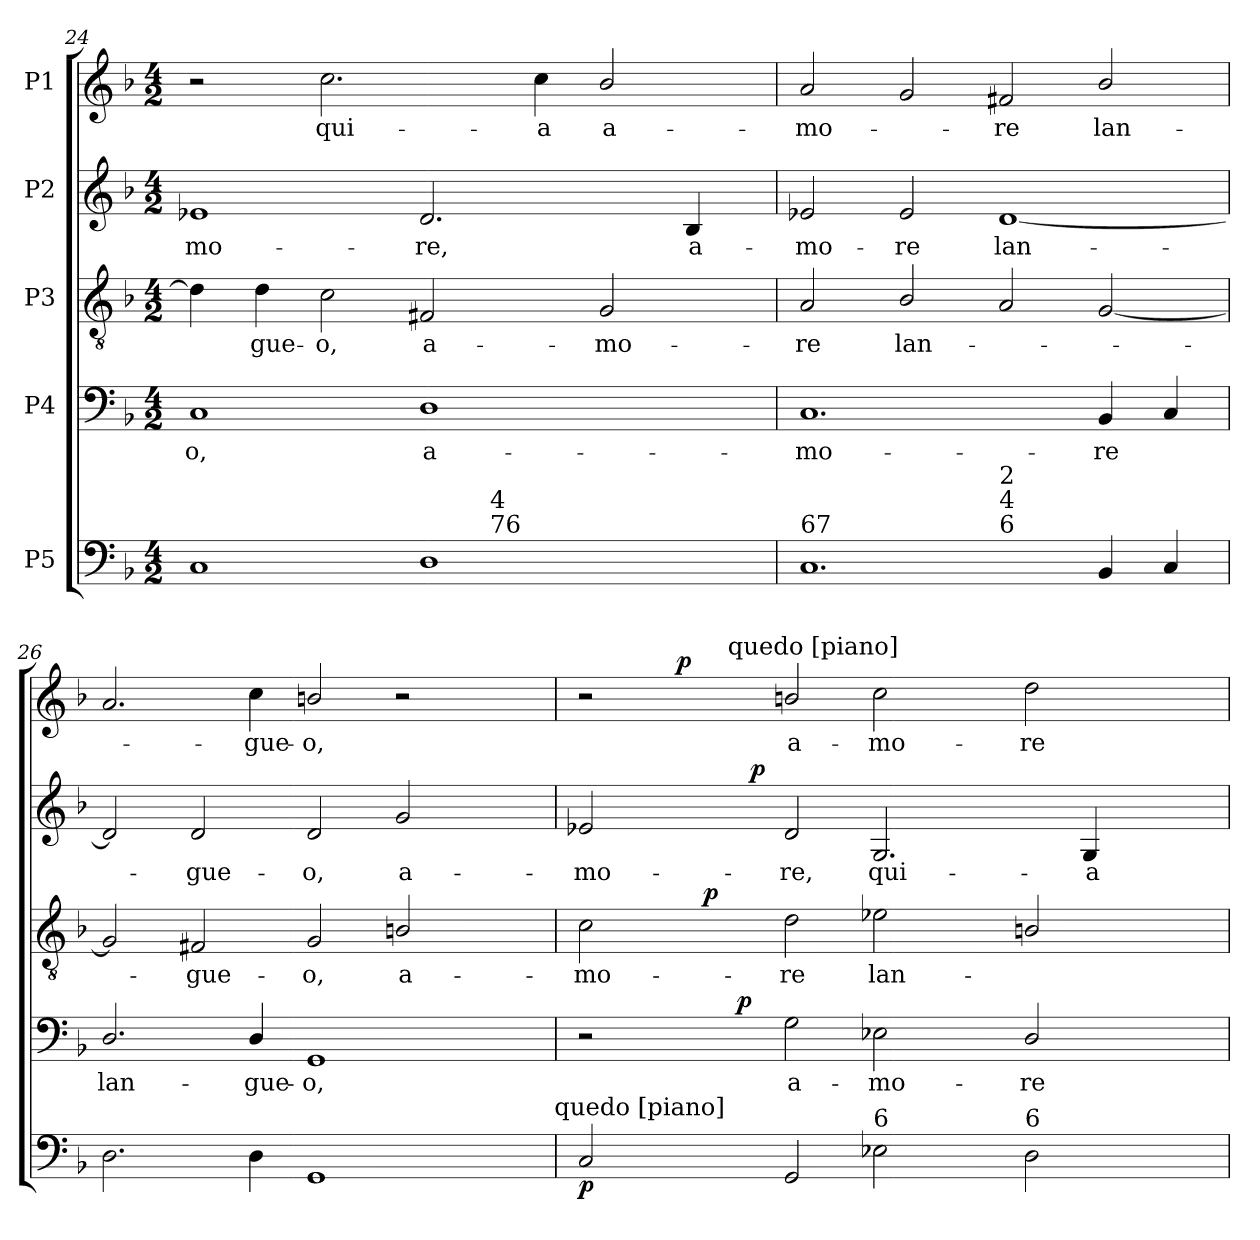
**kern	**dynam	**kern	**text	**dynam	**kern	**text	**dynam	**kern	**text	**dynam	**kern	**text	**dynam
*part5	*part5	*part4	*part4	*part4	*part3	*part3	*part3	*part2	*part2	*part2	*part1	*part1	*part1
*staff5	*staff5	*staff4	*staff4	*staff4	*staff3	*staff3	*staff3	*staff2	*staff2	*staff2	*staff1	*staff1	*staff1
*I"P5	*	*I"P4	*	*	*I"P3	*	*	*I"P2	*	*	*I"P1	*	*
*clefF4	*	*clefF4	*	*	*clefGv2	*	*	*clefG2	*	*	*clefG2	*	*
*	*	*	*	*	*ITrd7c12	*	*	*	*	*	*	*	*
*k[b-]	*	*k[b-]	*	*	*k[b-]	*	*	*k[b-]	*	*	*k[b-]	*	*
*F:	*	*F:	*	*	*F:	*	*	*F:	*	*	*F:	*	*
*M4/2	*	*M4/2	*	*	*M4/2	*	*	*M4/2	*	*	*M4/2	*	*
=24	=24	=24	=24	=24	=24	=24	=24	=24	=24	=24	=24	=24	=24
!	!	!	!LO:LY:b:color=#000000	!	!	!	!	!	!	!	!	!	!
!LO:TX:a:t=4	!	!	!	!	!	!	!	!	!	!	!	!	!
!	!	!	!	!	!	!	!	!	!LO:LY:b:color=#000000	!	!	!	!
*^	*	*	*	*	*	*	*	*	*	*	*	*	*
1Ci	1ryy	.	1Ci	o,	.	4Di\]	.	.	1e-Xi	-mo-	.	2r	.	.
!	!	!	!	!	!	!	!LO:LY:b:color=#000000	!	!	!	!	!	!	!
.	.	.	.	.	.	4Di\	-gue-	.	.	.	.	.	.	.
!	!	!	!	!	!	!	!LO:LY:b:color=#000000	!	!	!	!	!	!	!
!	!	!	!	!	!	!	!	!	!	!	!	!	!LO:LY:b:color=#000000	!
.	.	.	.	.	.	2Ci\	-o,	.	.	.	.	2.cci\	qui-	.
!	!	!	!	!LO:LY:b:color=#000000	!	!	!	!	!	!	!	!	!	!
!	!	!	!	!	!	!	!LO:LY:b:color=#000000	!	!	!	!	!	!	!
!	!	!	!	!	!	!	!	!	!	!LO:LY:b:color=#000000	!	!	!	!
1Di	16ryy	.	1Di	a-	.	2FF#Xi/	a-	.	2.di/	-re,	.	.	.	.
.	32ryy	.	.	.	.	.	.	.	.	.	.	.	.	.
.	64ryy	.	.	.	.	.	.	.	.	.	.	.	.	.
.	128ryy	.	.	.	.	.	.	.	.	.	.	.	.	.
.	512.ryy	.	.	.	.	.	.	.	.	.	.	.	.	.
!	!LO:TX:a:t=76	!	!	!	!	!	!	!	!	!	!	!	!	!
!	!LO:TX:t=4	!	!	!	!	!	!	!	!	!	!	!	!	!
.	2ryy	.	.	.	.	.	.	.	.	.	.	.	.	.
!	!	!	!	!	!	!	!	!	!	!	!	!	!LO:LY:b:color=#000000	!
.	.	.	.	.	.	.	.	.	.	.	.	4cci\	-a	.
!	!	!	!	!	!	!	!LO:LY:b:color=#000000	!	!	!	!	!	!	!
!	!	!	!	!	!	!	!	!	!	!	!	!	!LO:LY:b:color=#000000	!
.	.	.	.	.	.	2GGi/	-mo-	.	.	.	.	2b-i/	a-	.
.	4ryy	.	.	.	.	.	.	.	.	.	.	.	.	.
!	!	!	!	!	!	!	!	!	!	!LO:LY:b:color=#000000	!	!	!	!
.	.	.	.	.	.	.	.	.	4B-i/	a-	.	.	.	.
.	8ryy	.	.	.	.	.	.	.	.	.	.	.	.	.
.	256ryy	.	.	.	.	.	.	.	.	.	.	.	.	.
.	1024ryy	.	.	.	.	.	.	.	.	.	.	.	.	.
=25	=25	=25	=25	=25	=25	=25	=25	=25	=25	=25	=25	=25	=25	=25
!	!	!	!	!LO:LY:b:color=#000000	!	!	!	!	!	!	!	!	!	!
!	!	!	!	!	!	!	!LO:LY:b:color=#000000	!	!	!	!	!	!	!
!	!	!	!	!	!	!	!	!	!	!LO:LY:b:color=#000000	!	!	!	!
!LO:TX:t=67	!	!	!	!	!	!	!	!	!	!	!	!	!	!
!	!	!	!	!	!	!	!	!	!	!	!	!	!LO:LY:b:color=#000000	!
1.Ci	1ryy	.	1.Ci	-mo-	.	2AAi/	-re	.	2e-Xi/	-mo-	.	2ai/	-mo-	.
!	!	!	!	!	!	!	!LO:LY:b:color=#000000	!	!	!	!	!	!	!
!	!	!	!	!	!	!	!	!	!	!LO:LY:b:color=#000000	!	!	!	!
.	.	.	.	.	.	2BB-i/	lan-	.	2e-i/	-re	.	2gi/	.	.
!	!	!	!	!	!	!	!	!	!	!LO:LY:b:color=#000000	!	!	!	!
!	!LO:TX:a:t=6	!	!	!	!	!	!	!	!	!	!	!	!	!
!	!LO:TX:t=4	!	!	!	!	!	!	!	!	!	!	!	!	!
!	!LO:TX:t=2	!	!	!	!	!	!	!	!	!	!	!	!	!
!	!	!	!	!	!	!	!	!	!	!	!	!	!LO:LY:b:color=#000000	!
.	1ryy	.	.	.	.	2AAi/	.	.	[1di	lan-	.	2f#Xi/	-re	.
!	!	!	!	!LO:LY:b:color=#000000	!	!	!	!	!	!	!	!	!	!
!	!	!	!	!	!	!	!	!	!	!	!	!	!LO:LY:b:color=#000000	!
4BB-i/	.	.	4BB-i/	-re	.	[2GGi/	.	.	.	.	.	2b-i/	lan-	.
4Ci/	.	.	4Ci/	.	.	.	.	.	.	.	.	.	.	.
!!LO:PB:g=z
=26	=26	=26	=26	=26	=26	=26	=26	=26	=26	=26	=26	=26	=26	=26
!	!	!	!	!LO:LY:b:color=#000000	!	!	!	!	!	!	!	!	!	!
2.Di\	1ryy	.	2.Di/	lan-	.	2GGi/]	.	.	2di/]	.	.	2.ai/	.	.
!	!	!	!	!	!	!	!LO:LY:b:color=#000000	!	!	!	!	!	!	!
!	!	!	!	!	!	!	!	!	!	!LO:LY:b:color=#000000	!	!	!	!
.	.	.	.	.	.	2FF#Xi/	-gue-	.	2di/	-gue-	.	.	.	.
!	!	!	!	!LO:LY:b:color=#000000	!	!	!	!	!	!	!	!	!	!
!	!	!	!	!	!	!	!	!	!	!	!	!	!LO:LY:b:color=#000000	!
4Di\	.	.	4Di/	-gue-	.	.	.	.	.	.	.	4cci\	-gue-	.
!	!	!	!	!LO:LY:b:color=#000000	!	!	!	!	!	!	!	!	!	!
!	!	!	!	!	!	!	!LO:LY:b:color=#000000	!	!	!	!	!	!	!
!	!	!	!	!	!	!	!	!	!	!LO:LY:b:color=#000000	!	!	!	!
!	!	!	!	!	!	!	!	!	!	!	!	!	!LO:LY:b:color=#000000	!
1GGi	2ryy	.	1GGi	-o,	.	2GGi/	-o,	.	2di/	-o,	.	2bni/	-o,	.
!	!	!	!	!	!	!	!LO:LY:b:color=#000000	!	!	!	!	!	!	!
!	!	!	!	!	!	!	!	!	!	!LO:LY:b:color=#000000	!	!	!	!
.	4ryy	.	.	.	.	2BBni/	a-	.	2gi/	a-	.	2r	.	.
.	8ryy	.	.	.	.	.	.	.	.	.	.	.	.	.
.	16ryy	.	.	.	.	.	.	.	.	.	.	.	.	.
.	32ryy	.	.	.	.	.	.	.	.	.	.	.	.	.
.	64ryy	.	.	.	.	.	.	.	.	.	.	.	.	.
.	128...ryy	.	.	.	.	.	.	.	.	.	.	.	.	.
!	!LO:TX:a:t=quedo [piano]	!	!	!	!	!	!	!	!	!	!	!	!	!
.	1024ryy	.	.	.	.	.	.	.	.	.	.	.	.	.
*v	*v	*	*	*	*	*	*	*	*	*	*	*	*	*
=27	=27	=27	=27	=27	=27	=27	=27	=27	=27	=27	=27	=27	=27
*^	*	*	*	*	*	*	*	*	*	*	*	*	*
!	!	!	!	!	!	!	!LO:LY:b:color=#000000	!	!	!	!	!	!	!
*v	*v	*	*	*	*	*	*	*	*	*	*	*	*	*
*^	*	*	*	*	*	*	*	*	*	*	*	*	*
!	!	!	!	!	!	!	!	!	!	!LO:LY:b:color=#000000	!	!	!	!
*	*	*	*^	*	*	*^	*	*	*^	*	*	*^	*	*
*v	*v	*	*	*	*	*	*	*	*	*	*	*	*	*	*	*^	*	*
2Ci/	p	2r	4ryy	.	.	2Ci\	4ryy	-mo-	.	2e-Xi/	4ryy	-mo-	.	2r	4ryy	4ryy	.	.
.	.	.	8ryy	.	.	.	16ryy	.	.	.	8ryy	.	.	.	32ryy	16ryy	.	.
.	.	.	.	.	.	.	.	.	.	.	.	.	.	.	64ryy	.	.	.
.	.	.	.	.	.	.	.	.	.	.	.	.	.	.	128ryy	.	.	.
.	.	.	.	.	.	.	.	.	.	.	.	.	.	.	256ryy	.	.	.
.	.	.	.	.	.	.	.	.	.	.	.	.	.	.	1024ryy	.	.	.
.	.	.	.	.	.	.	.	.	.	.	.	.	.	.	1ryy	.	.	p
.	.	.	.	.	.	.	64ryy	.	.	.	.	.	.	.	.	32ryy	.	.
.	.	.	.	.	.	.	128ryy	.	.	.	.	.	.	.	.	.	.	.
.	.	.	.	.	.	.	256ryy	.	.	.	.	.	.	.	.	.	.	.
.	.	.	.	.	.	.	1024ryy	.	.	.	.	.	.	.	.	.	.	.
.	.	.	.	.	.	.	1ryy	.	p	.	.	.	.	.	.	.	.	.
.	.	.	.	.	.	.	.	.	.	.	.	.	.	.	.	64ryy	.	.
.	.	.	.	.	.	.	.	.	.	.	.	.	.	.	.	128ryy	.	.
.	.	.	.	.	.	.	.	.	.	.	.	.	.	.	.	512.ryy	.	.
!	!	!	!	!	!	!	!	!	!	!	!	!	!	!	!	!LO:TX:a:t=quedo [piano]	!	!
.	.	.	.	.	.	.	.	.	.	.	.	.	.	.	.	1ryy	.	.
.	.	.	256ryy	.	.	.	.	.	.	.	64ryy	.	.	.	.	.	.	.
.	.	.	1ryy	.	p	.	.	.	.	.	.	.	.	.	.	.	.	.
.	.	.	.	.	.	.	.	.	.	.	256ryy	.	.	.	.	.	.	.
.	.	.	.	.	.	.	.	.	.	.	1ryy	.	p	.	.	.	.	.
!	!	!	!	!LO:LY:b:color=#000000	!	!	!	!	!	!	!	!	!	!	!	!	!	!
!	!	!	!	!	!	!	!	!LO:LY:b:color=#000000	!	!	!	!	!	!	!	!	!	!
!	!	!	!	!	!	!	!	!	!	!	!	!LO:LY:b:color=#000000	!	!	!	!	!	!
!	!	!	!	!	!	!	!	!	!	!	!	!	!	!	!	!	!LO:LY:b:color=#000000	!
2GGi/	.	2Gi\	.	a-	.	2Di\	.	-re	.	2di/	.	-re,	.	2bni/	.	.	a-	.
!	!	!	!	!LO:LY:b:color=#000000	!	!	!	!	!	!	!	!	!	!	!	!	!	!
!	!	!	!	!	!	!	!	!LO:LY:b:color=#000000	!	!	!	!	!	!	!	!	!	!
!	!	!	!	!	!	!	!	!	!	!	!	!LO:LY:b:color=#000000	!	!	!	!	!	!
!LO:TX:a:t=6	!	!	!	!	!	!	!	!	!	!	!	!	!	!	!	!	!	!
!	!	!	!	!	!	!	!	!	!	!	!	!	!	!	!	!	!LO:LY:b:color=#000000	!
2E-Xi\	.	2E-Xi\	.	-mo-	.	2E-Xi\	.	lan-	.	2.Gi/	.	qui-	.	2cci\	.	.	-mo-	.
.	.	.	.	.	.	.	.	.	.	.	.	.	.	.	2ryy	.	.	.
.	.	.	.	.	.	.	2ryy	.	.	.	.	.	.	.	.	.	.	.
.	.	.	.	.	.	.	.	.	.	.	.	.	.	.	.	2ryy	.	.
.	.	.	2ryy	.	.	.	.	.	.	.	.	.	.	.	.	.	.	.
.	.	.	.	.	.	.	.	.	.	.	2ryy	.	.	.	.	.	.	.
!	!	!	!	!LO:LY:b:color=#000000	!	!	!	!	!	!	!	!	!	!	!	!	!	!
!LO:TX:a:t=6	!	!	!	!	!	!	!	!	!	!	!	!	!	!	!	!	!	!
!	!	!	!	!	!	!	!	!	!	!	!	!	!	!	!	!	!LO:LY:b:color=#000000	!
2Di\	.	2Di/	.	-re	.	2BBni/	.	.	.	.	.	.	.	2ddi\	.	.	-re	.
!	!	!	!	!	!	!	!	!	!	!	!	!LO:LY:b:color=#000000	!	!	!	!	!	!
.	.	.	.	.	.	.	.	.	.	4Gi/	.	-a	.	.	.	.	.	.
.	.	.	.	.	.	.	.	.	.	.	.	.	.	.	8ryy	.	.	.
.	.	.	.	.	.	.	8ryy	.	.	.	.	.	.	.	.	.	.	.
.	.	.	.	.	.	.	.	.	.	.	.	.	.	.	.	8ryy	.	.
.	.	.	16ryy	.	.	.	.	.	.	.	.	.	.	.	.	.	.	.
.	.	.	.	.	.	.	.	.	.	.	16ryy	.	.	.	.	.	.	.
.	.	.	.	.	.	.	.	.	.	.	.	.	.	.	16ryy	.	.	.
.	.	.	32...ryy	.	.	.	.	.	.	.	.	.	.	.	.	.	.	.
.	.	.	.	.	.	.	.	.	.	.	32ryy	.	.	.	.	.	.	.
.	.	.	.	.	.	.	32ryy	.	.	.	.	.	.	.	.	.	.	.
.	.	.	.	.	.	.	.	.	.	.	128.ryy	.	.	.	.	.	.	.
.	.	.	.	.	.	.	.	.	.	.	.	.	.	.	.	256ryy	.	.
.	.	.	.	.	.	.	512.ryy	.	.	.	.	.	.	.	512.ryy	.	.	.
.	.	.	.	.	.	.	.	.	.	.	.	.	.	.	.	1024ryy	.	.
*	*	*v	*v	*	*	*	*	*	*	*v	*v	*	*	*v	*v	*v	*	*
*	*	*	*	*	*v	*v	*	*	*	*	*	*	*	*
=	=	=	=	=	=	=	=	=	=	=	=	=	=
*-	*-	*-	*-	*-	*-	*-	*-	*-	*-	*-	*-	*-	*-
